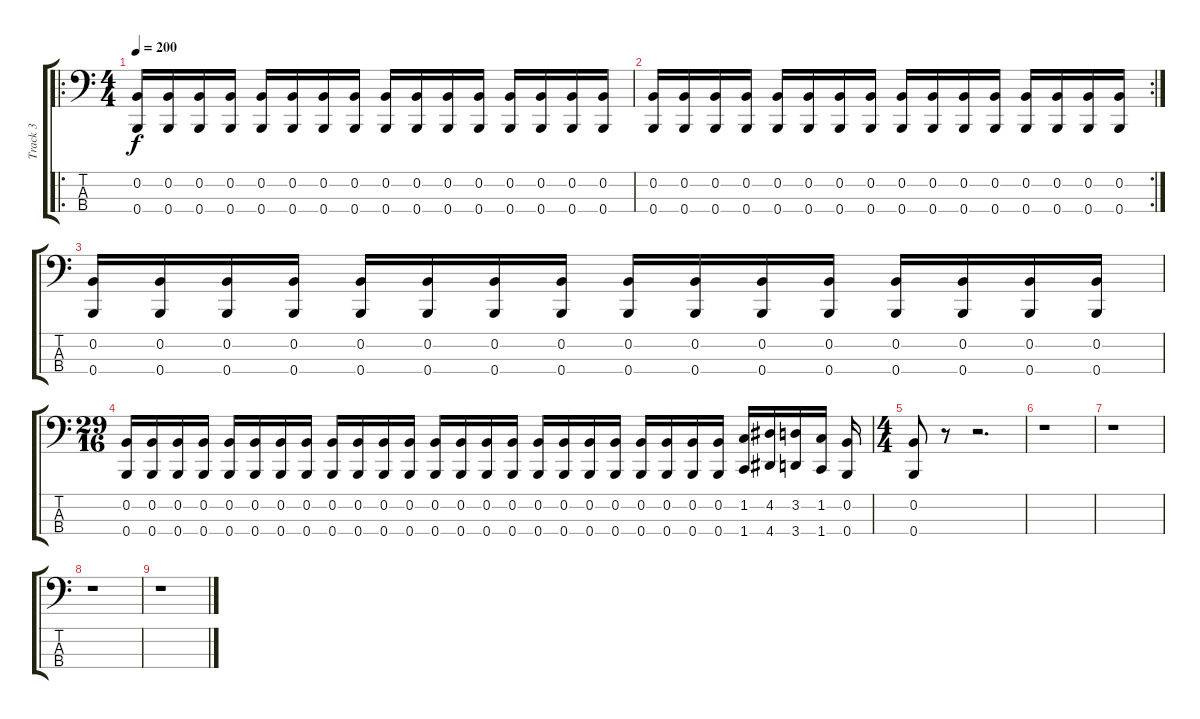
\track ("Track 3" "Track 3") {instrument electricbasspick}
\staff {score tabs}
\tuning (E2 B1 Gb1 B0) {hide}
\ro
\ts (4 4)
\tempo 200
\clef f4
\ks c
(0.2 0.4).16{dy f} (0.2 0.4).16 (0.2 0.4).16 (0.2 0.4).16 (0.2 0.4).16 (0.2 0.4).16 (0.2 0.4).16 (0.2 0.4).16 (0.2 0.4).16 (0.2 0.4).16 (0.2 0.4).16 (0.2 0.4).16 (0.2 0.4).16 (0.2 0.4).16 (0.2 0.4).16 (0.2 0.4).16 |
\rc 2
(0.2 0.4).16 (0.2 0.4).16 (0.2 0.4).16 (0.2 0.4).16 (0.2 0.4).16 (0.2 0.4).16 (0.2 0.4).16 (0.2 0.4).16 (0.2 0.4).16 (0.2 0.4).16 (0.2 0.4).16 (0.2 0.4).16 (0.2 0.4).16 (0.2 0.4).16 (0.2 0.4).16 (0.2 0.4).16 |
(0.2 0.4).16 (0.2 0.4).16 (0.2 0.4).16 (0.2 0.4).16 (0.2 0.4).16 (0.2 0.4).16 (0.2 0.4).16 (0.2 0.4).16 (0.2 0.4).16 (0.2 0.4).16 (0.2 0.4).16 (0.2 0.4).16 (0.2 0.4).16 (0.2 0.4).16 (0.2 0.4).16 (0.2 0.4).16 |
\ts (29 16)
(0.2 0.4).16 (0.2 0.4).16 (0.2 0.4).16 (0.2 0.4).16 (0.2 0.4).16 (0.2 0.4).16 (0.2 0.4).16 (0.2 0.4).16 (0.2 0.4).16 (0.2 0.4).16 (0.2 0.4).16 (0.2 0.4).16 (0.2 0.4).16 (0.2 0.4).16 (0.2 0.4).16 (0.2 0.4).16 (0.2 0.4).16 (0.2 0.4).16 (0.2 0.4).16 (0.2 0.4).16 (0.2 0.4).16 (0.2 0.4).16 (0.2 0.4).16 (0.2 0.4).16 (1.2 1.4).16 (4.2 4.4).16 (3.2 3.4).16 (1.2 1.4).16 (0.2 0.4).16 |
\ts (4 4)
(0.2 0.4).8 r.8 r.2{d} |
r.1 |
r.1 |
r.1 |
r.1
